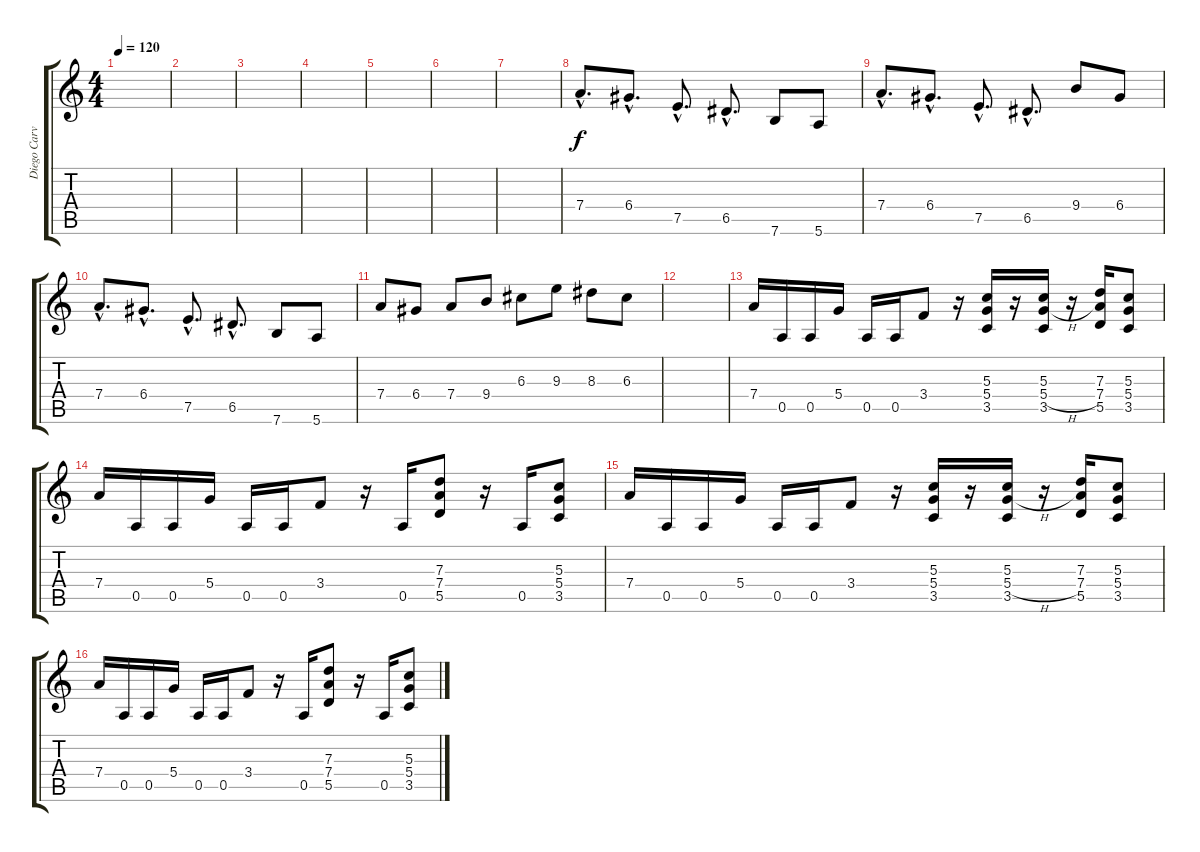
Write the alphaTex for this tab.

\track ("Diego Carvalho - Guitar" "Diego Carv") {instrument distortionguitar}
\staff {score tabs}
\tuning (E4 B3 G3 D3 A2 E2) {hide}
\ts (4 4)
\tempo 120
\clef g2
\ks c
|
|
|
|
|
|
|
7.4{hac}.8{d} 6.4{hac}.8{d} 7.5{hac}.8{d} 6.5{hac}.8{d} 7.6.8 5.6.8 |
7.4{hac}.8{d} 6.4{hac}.8{d} 7.5{hac}.8{d} 6.5{hac}.8{d} 9.4.8 6.4.8 |
7.4{hac}.8{d} 6.4{hac}.8{d} 7.5{hac}.8{d} 6.5{hac}.8{d} 7.6.8 5.6.8 |
7.4.8 6.4.8 7.4.8 9.4.8 6.3.8 9.3.8 8.3.8 6.3.8 |
|
7.4.16 0.5.16 0.5.16 5.4.16 0.5.16 0.5.16 3.4.8 r.16 (5.3 5.4 3.5).16 r.16 (5.3 5.4{h} 3.5).16 r.16 (7.3 7.4 5.5).16 (5.3 5.4 3.5).8 |
7.4.16 0.5.16 0.5.16 5.4.16 0.5.16 0.5.16 3.4.8 r.16 0.5.16 (7.3 7.4 5.5).8 r.16 0.5.16 (5.3 5.4 3.5).8 |
7.4.16 0.5.16 0.5.16 5.4.16 0.5.16 0.5.16 3.4.8 r.16 (5.3 5.4 3.5).16 r.16 (5.3 5.4{h} 3.5).16 r.16 (7.3 7.4 5.5).16 (5.3 5.4 3.5).8 |
7.4.16 0.5.16 0.5.16 5.4.16 0.5.16 0.5.16 3.4.8 r.16 0.5.16 (7.3 7.4 5.5).8 r.16 0.5.16 (5.3 5.4 3.5).8
